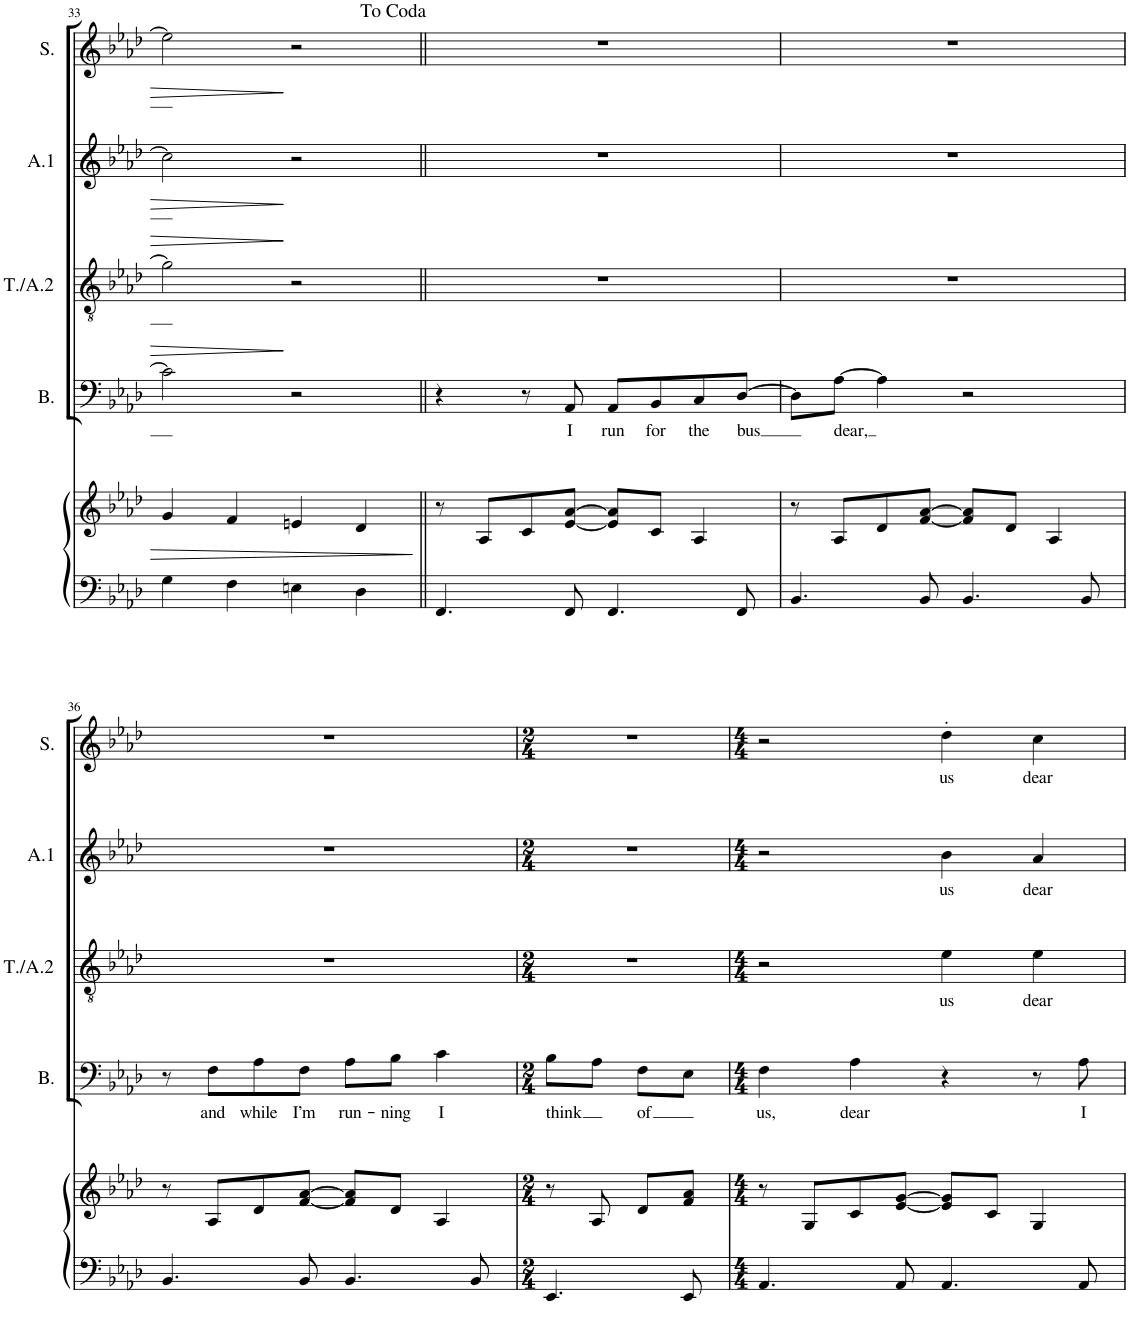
**kern	**kern	**kern	**text	**kern	**text	**kern	**text	**kern	**text
*part5	*part5	*part4	*part4	*part3	*part3	*part2	*part2	*part1	*part1
*staff6	*staff5	*staff4	*staff4	*staff3	*staff3	*staff2	*staff2	*staff1	*staff1
*I"Piano	*	*I"Bass	*	*I"Tenor/Alto 2	*	*I"Alto 1	*	*I"Soprano	*
*I'Pno	*	*I'B.	*	*I'T./A.2	*	*I'A.1	*	*I'S.	*
!!LO:PB:g=z
*clefF4	*clefG2	*clefF4	*	*clefGv2	*	*clefG2	*	*clefG2	*
*k[b-e-a-d-]	*k[b-e-a-d-]	*k[b-e-a-d-]	*	*k[b-e-a-d-]	*	*k[b-e-a-d-]	*	*k[b-e-a-d-]	*
*M4/4	*M4/4	*M4/4	*	*M4/4	*	*M4/4	*	*M4/4	*
=33	=33	=33	=33	=33	=33	=33	=33	=33	=33
4G\	4g/	2c\]	.	2g\]	.	2cc\]	.	2ee\]	.
4F\	4f/	.	.	.	.	.	.	.	.
4En\	4en/	2r	.	2r	.	2r	.	2r	.
4D-\	4d-/	.	.	.	.	.	.	.	.
=34||	=34||	=34||	=34||	=34||	=34||	=34||	=34||	=34||	=34||
4.FF/	8r	4r	.	1r	.	1r	.	1r	.
.	8A-/L	.	.	.	.	.	.	.	.
.	8c/	8r	.	.	.	.	.	.	.
!	!	!	!LO:LY:b	!	!	!	!	!	!
8FF/	[8e-/ [8a-/J	8AA-/	I	.	.	.	.	.	.
!	!	!	!LO:LY:b	!	!	!	!	!	!
4.FF/	8e-/] 8a-/]L	8AA-/L	run	.	.	.	.	.	.
!	!	!	!LO:LY:b	!	!	!	!	!	!
.	8c/J	8BB-/	for	.	.	.	.	.	.
!	!	!	!LO:LY:b	!	!	!	!	!	!
.	4A-/	8C/	the	.	.	.	.	.	.
!	!	!	!LO:LY:b	!	!	!	!	!	!
8FF/	.	[8D-/J	bus	.	.	.	.	.	.
=35	=35	=35	=35	=35	=35	=35	=35	=35	=35
4.BB-/	8r	8D-\L]	.	1r	.	1r	.	1r	.
!	!	!	!LO:LY:b	!	!	!	!	!	!
.	8A-/L	[8A-\J	dear,	.	.	.	.	.	.
.	8d-/	4A-\]	.	.	.	.	.	.	.
8BB-/	[8f/ [8a-/J	.	.	.	.	.	.	.	.
4.BB-/	8f/] 8a-/]L	2r	.	.	.	.	.	.	.
.	8d-/J	.	.	.	.	.	.	.	.
.	4A-/	.	.	.	.	.	.	.	.
8BB-/	.	.	.	.	.	.	.	.	.
!!LO:LB:g=z
=36	=36	=36	=36	=36	=36	=36	=36	=36	=36
4.BB-/	8r	8r	.	1r	.	1r	.	1r	.
!	!	!	!LO:LY:b	!	!	!	!	!	!
.	8A-/L	8F\L	and	.	.	.	.	.	.
!	!	!	!LO:LY:b	!	!	!	!	!	!
.	8d-/	8A-\	while	.	.	.	.	.	.
!	!	!	!LO:LY:b	!	!	!	!	!	!
8BB-/	[8f/ [8a-/J	8F\J	I’m	.	.	.	.	.	.
!	!	!	!LO:LY:b	!	!	!	!	!	!
4.BB-/	8f/] 8a-/]L	8A-\L	run-	.	.	.	.	.	.
!	!	!	!LO:LY:b	!	!	!	!	!	!
.	8d-/J	8B-\J	-ning	.	.	.	.	.	.
!	!	!	!LO:LY:b	!	!	!	!	!	!
.	4A-/	4c\	I	.	.	.	.	.	.
8BB-/	.	.	.	.	.	.	.	.	.
=37	=37	=37	=37	=37	=37	=37	=37	=37	=37
*M2/4	*M2/4	*M2/4	*	*M2/4	*	*M2/4	*	*M2/4	*
!	!	!	!LO:LY:b	!	!	!	!	!	!
4.EE-/	8r	8B-\L	think	2r	.	2r	.	2r	.
.	8A-/	8A-\J	.	.	.	.	.	.	.
!	!	!	!LO:LY:b	!	!	!	!	!	!
.	8d-/L	8F\L	of	.	.	.	.	.	.
8EE-/	8f/ 8a-/J	8E-\J	.	.	.	.	.	.	.
=38	=38	=38	=38	=38	=38	=38	=38	=38	=38
*M4/4	*M4/4	*M4/4	*	*M4/4	*	*M4/4	*	*M4/4	*
!	!	!	!LO:LY:b	!	!	!	!	!	!
4.AA-/	8r	4F\	us,	2r	.	2r	.	2r	.
.	8G/L	.	.	.	.	.	.	.	.
!	!	!	!LO:LY:b	!	!	!	!	!	!
.	8c/	4A-\	dear	.	.	.	.	.	.
8AA-/	[8e-/ [8g/J	.	.	.	.	.	.	.	.
!	!	!	!	!	!LO:LY:b	!	!LO:LY:b	!	!LO:LY:b
4.AA-/	8e-/] 8g/]L	4r	.	4e-\	us	4b-\	us	4dd-'\	us
.	8c/J	.	.	.	.	.	.	.	.
!	!	!	!	!	!LO:LY:b	!	!LO:LY:b	!	!LO:LY:b
.	4G/	8r	.	4e-\	dear	4a-/	dear	4cc\	dear
!	!	!	!LO:LY:b	!	!	!	!	!	!
8AA-/	.	8A-\	I	.	.	.	.	.	.
=	=	=	=	=	=	=	=	=	=
*-	*-	*-	*-	*-	*-	*-	*-	*-	*-
